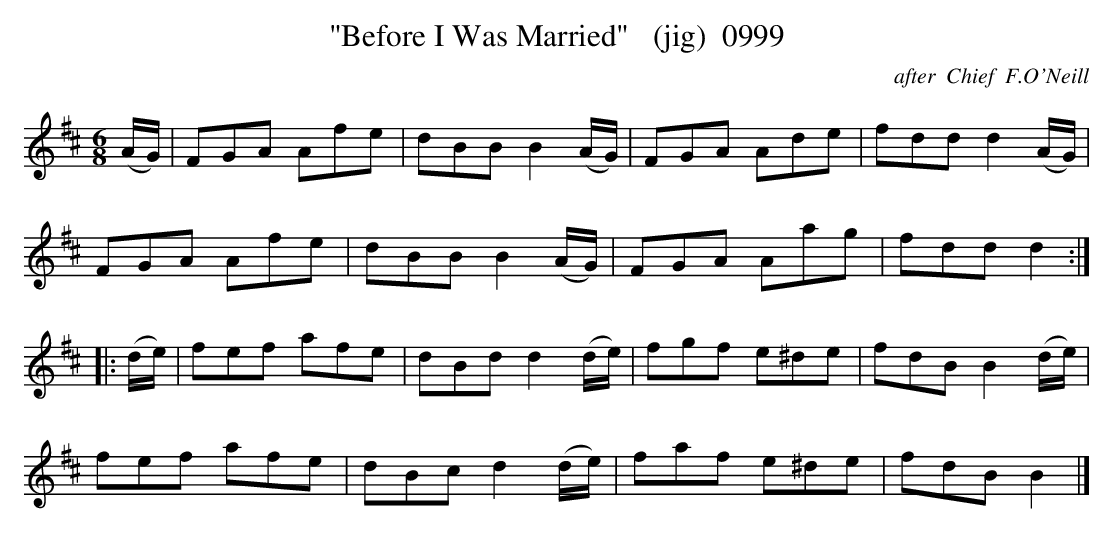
X:1
T:"Before I Was Married"   (jig)  0999
C:after  Chief  F.O'Neill
BRENNAN July 2003 (HTTP://WWW.SOSYOURMOM.COM)
M:6/8
L:1/8
K:D
(A/2G/2)|FGA Afe|dBB B2(A/2G/2)|FGA Ade|fdd d2(A/2G/2)|
FGA Afe|dBB B2(A/2G/2)|FGA Aag|fdd d2:|
|:(d/2e/2)|fef afe|dBd d2(d/2e/2)|fgf e^de|fdB B2(d/2e/2)|
fef afe|dBc d2(d/2e/2)|faf e^de|fdB B2|]
